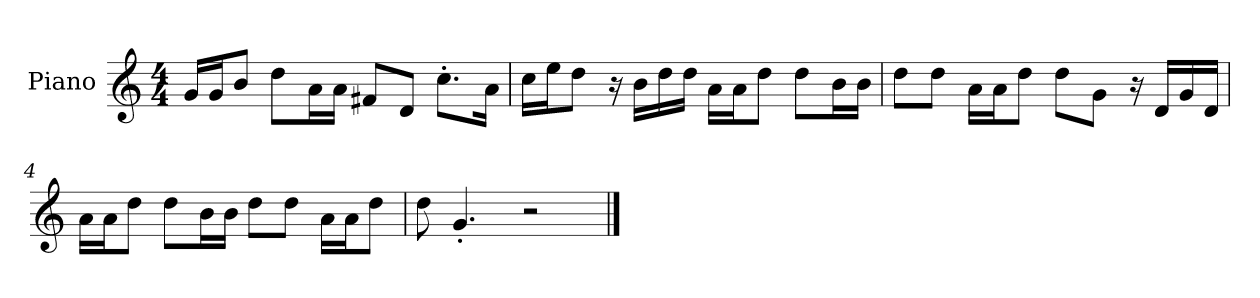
**kern
*part1
*staff1
*I"Piano
*I'P-no
*clefG2
*k[]
*M4/4
*MM90
=1
16g/LL
16g/J
8b/J
8dd\L
16a\L
16a\JJ
8f#X/L
8d/J
8.cc'\L
16a\Jk
=2
16cc\LL
16ee\J
8dd\J
16r
16b\LL
16dd\
16dd\JJ
16a\LL
16a\J
8dd\J
8dd\L
16b\L
16b\JJ
=3
8dd\L
8dd\J
16a\LL
16a\J
8dd\J
8dd\L
8g\J
16r
16d/LL
16g/
16d/JJ
!!LO:LB:g=z
=4
16a\LL
16a\J
8dd\J
8dd\L
16b\L
16b\JJ
8dd\L
8dd\J
16a\LL
16a\J
8dd\J
=5
8dd\
4.g'/
2r
==
*-
